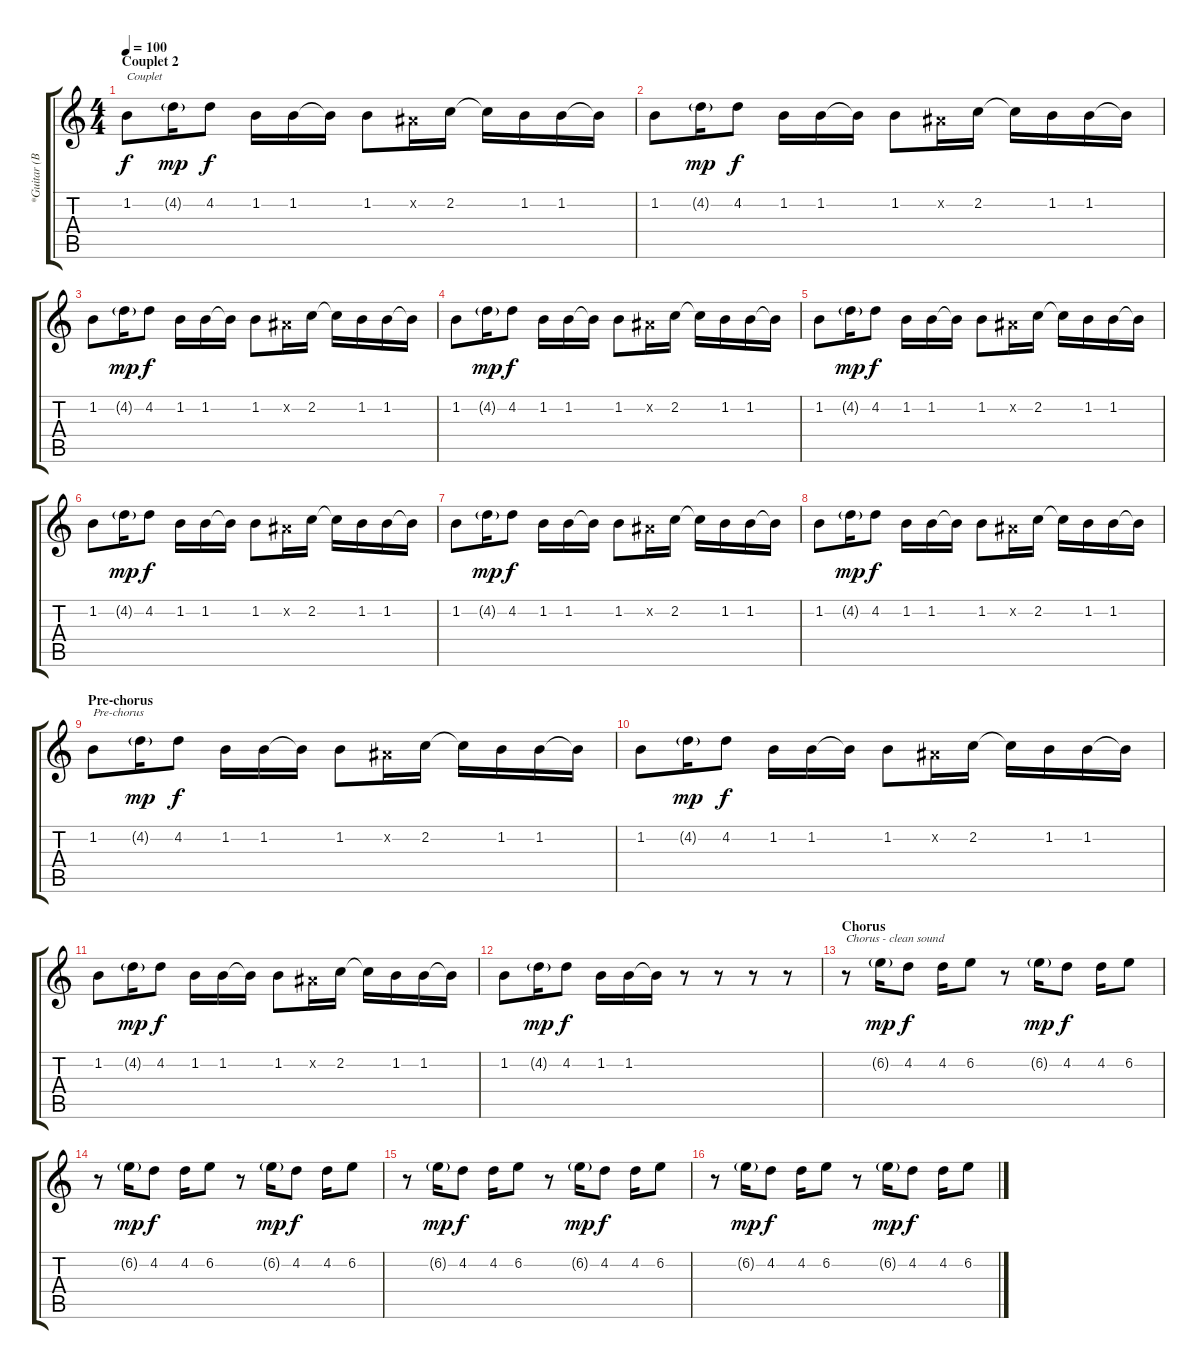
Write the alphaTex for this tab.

\track ("*Guitar (Brad Delson)" "*Guitar (B") {instrument electricguitarmuted}
\staff {score tabs}
\tuning (Eb4 Bb3 Gb3 Db3 Ab2 Db2) {hide}
\ts (4 4)
\section ("" "Couplet 2")
\tempo 100
\clef g2
\ks c
1.2.8{txt "Couplet" dy f} 4.2{g}.16{dy mp} 4.2.8{dy f} 1.2.16 1.2.16 1.2{t}.16 1.2.8 0.2{x}.16 2.2.16 2.2{t}.16 1.2.16 1.2.16 1.2{t}.16 |
1.2.8 4.2{g}.16{dy mp} 4.2.8{dy f} 1.2.16 1.2.16 1.2{t}.16 1.2.8 0.2{x}.16 2.2.16 2.2{t}.16 1.2.16 1.2.16 1.2{t}.16 |
1.2.8 4.2{g}.16{dy mp} 4.2.8{dy f} 1.2.16 1.2.16 1.2{t}.16 1.2.8 0.2{x}.16 2.2.16 2.2{t}.16 1.2.16 1.2.16 1.2{t}.16 |
1.2.8 4.2{g}.16{dy mp} 4.2.8{dy f} 1.2.16 1.2.16 1.2{t}.16 1.2.8 0.2{x}.16 2.2.16 2.2{t}.16 1.2.16 1.2.16 1.2{t}.16 |
1.2.8 4.2{g}.16{dy mp} 4.2.8{dy f} 1.2.16 1.2.16 1.2{t}.16 1.2.8 0.2{x}.16 2.2.16 2.2{t}.16 1.2.16 1.2.16 1.2{t}.16 |
1.2.8 4.2{g}.16{dy mp} 4.2.8{dy f} 1.2.16 1.2.16 1.2{t}.16 1.2.8 0.2{x}.16 2.2.16 2.2{t}.16 1.2.16 1.2.16 1.2{t}.16 |
1.2.8 4.2{g}.16{dy mp} 4.2.8{dy f} 1.2.16 1.2.16 1.2{t}.16 1.2.8 0.2{x}.16 2.2.16 2.2{t}.16 1.2.16 1.2.16 1.2{t}.16 |
1.2.8 4.2{g}.16{dy mp} 4.2.8{dy f} 1.2.16 1.2.16 1.2{t}.16 1.2.8 0.2{x}.16 2.2.16 2.2{t}.16 1.2.16 1.2.16 1.2{t}.16 |
\section ("" "Pre-chorus")
1.2.8{txt "Pre-chorus"} 4.2{g}.16{dy mp} 4.2.8{dy f} 1.2.16 1.2.16 1.2{t}.16 1.2.8 0.2{x}.16 2.2.16 2.2{t}.16 1.2.16 1.2.16 1.2{t}.16 |
1.2.8 4.2{g}.16{dy mp} 4.2.8{dy f} 1.2.16 1.2.16 1.2{t}.16 1.2.8 0.2{x}.16 2.2.16 2.2{t}.16 1.2.16 1.2.16 1.2{t}.16 |
1.2.8 4.2{g}.16{dy mp} 4.2.8{dy f} 1.2.16 1.2.16 1.2{t}.16 1.2.8 0.2{x}.16 2.2.16 2.2{t}.16 1.2.16 1.2.16 1.2{t}.16 |
1.2.8 4.2{g}.16{dy mp} 4.2.8{dy f} 1.2.16 1.2.16 1.2{t}.16 r.8 r.8 r.8 r.8 |
\section ("" "Chorus")
r.8{txt "Chorus - clean sound" instrument electricguitarjazz} 6.2{g}.16{dy mp} 4.2.8{dy f} 4.2.16 6.2.8 r.8 6.2{g}.16{dy mp} 4.2.8{dy f} 4.2.16 6.2.8 |
r.8{instrument electricguitarjazz} 6.2{g}.16{dy mp} 4.2.8{dy f} 4.2.16 6.2.8 r.8 6.2{g}.16{dy mp} 4.2.8{dy f} 4.2.16 6.2.8 |
r.8{instrument electricguitarjazz} 6.2{g}.16{dy mp} 4.2.8{dy f} 4.2.16 6.2.8 r.8 6.2{g}.16{dy mp} 4.2.8{dy f} 4.2.16 6.2.8 |
r.8{instrument electricguitarjazz} 6.2{g}.16{dy mp} 4.2.8{dy f} 4.2.16 6.2.8 r.8 6.2{g}.16{dy mp} 4.2.8{dy f} 4.2.16 6.2.8
